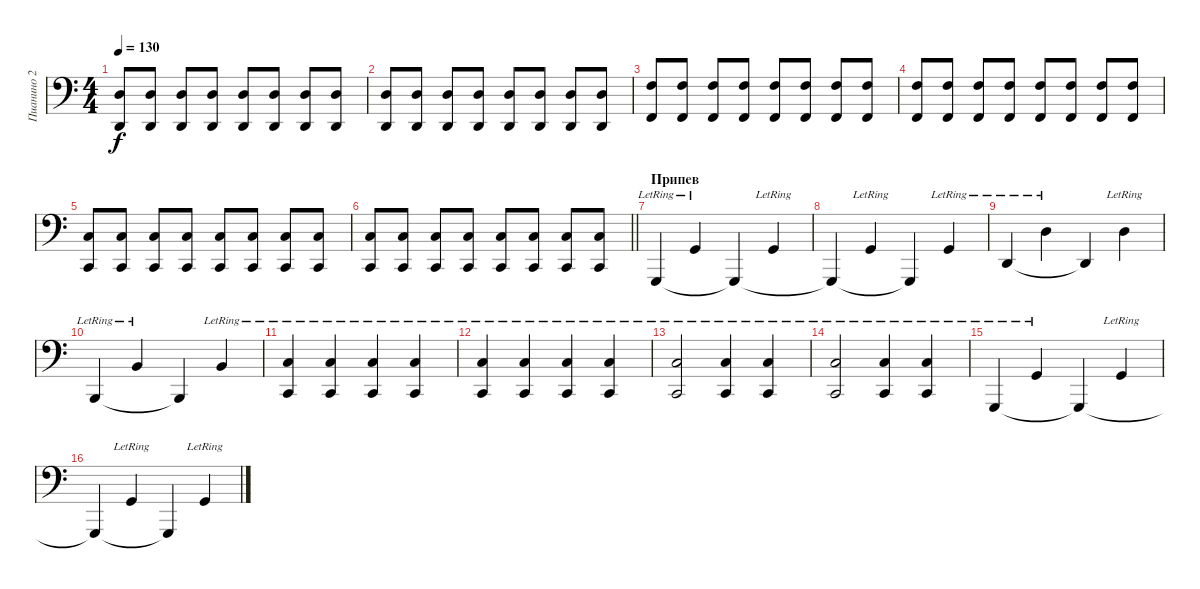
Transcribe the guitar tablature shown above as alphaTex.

\track ("Пианино 2" "Пианино 2") {instrument brightacousticpiano}
\staff {score}
\tuning (C3 C2 C1 C0) {hide}
\ts (4 4)
\tempo 130
\clef f4
\ks c
(2.1 2.2).8{dy f} (2.1 2.2).8 (2.1 2.2).8 (2.1 2.2).8 (2.1 2.2).8 (2.1 2.2).8 (2.1 2.2).8 (2.1 2.2).8 |
(2.1 2.2).8 (2.1 2.2).8 (2.1 2.2).8 (2.1 2.2).8 (2.1 2.2).8 (2.1 2.2).8 (2.1 2.2).8 (2.1 2.2).8 |
(5.1 5.2).8 (5.1 5.2).8 (5.1 5.2).8 (5.1 5.2).8 (5.1 5.2).8 (5.1 5.2).8 (5.1 5.2).8 (5.1 5.2).8 |
(5.1 5.2).8 (5.1 5.2).8 (5.1 5.2).8 (5.1 5.2).8 (5.1 5.2).8 (5.1 5.2).8 (5.1 5.2).8 (5.1 5.2).8 |
(0.1 0.2).8 (0.1 0.2).8 (0.1 0.2).8 (0.1 0.2).8 (0.1 0.2).8 (0.1 0.2).8 (0.1 0.2).8 (0.1 0.2).8 |
\barLineRight lightlight
(0.1 0.2).8 (0.1 0.2).8 (0.1 0.2).8 (0.1 0.2).8 (0.1 0.2).8 (0.1 0.2).8 (0.1 0.2).8 (0.1 0.2).8 |
\section ("" "Припев")
7.3{lr}.4 7.2{lr}.4 7.3{t}.4 7.2{lr}.4 |
7.3{t}.4 7.2{lr}.4 7.3{t}.4 7.2{lr}.4 |
2.2{lr}.4 2.1{lr}.4 2.2{t}.4 2.1{lr}.4 |
11.3{lr}.4 11.2{lr}.4 11.3{t}.4 11.2{lr}.4 |
(0.1 0.2{lr}).4 (0.1 0.2{lr}).4 (0.1 0.2{lr}).4 (0.1 0.2{lr}).4 |
(0.1 0.2{lr}).4 (0.1 0.2{lr}).4 (0.1 0.2{lr}).4 (0.1 0.2{lr}).4 |
(0.1 0.2{lr}).2 (0.1 0.2{lr}).4 (0.1 0.2{lr}).4 |
(0.1 0.2{lr}).2 (0.1 0.2{lr}).4 (0.1 0.2{lr}).4 |
7.3{lr}.4 7.2{lr}.4 7.3{t}.4 7.2{lr}.4 |
7.3{t}.4 7.2{lr}.4 7.3{t}.4 7.2{lr}.4
